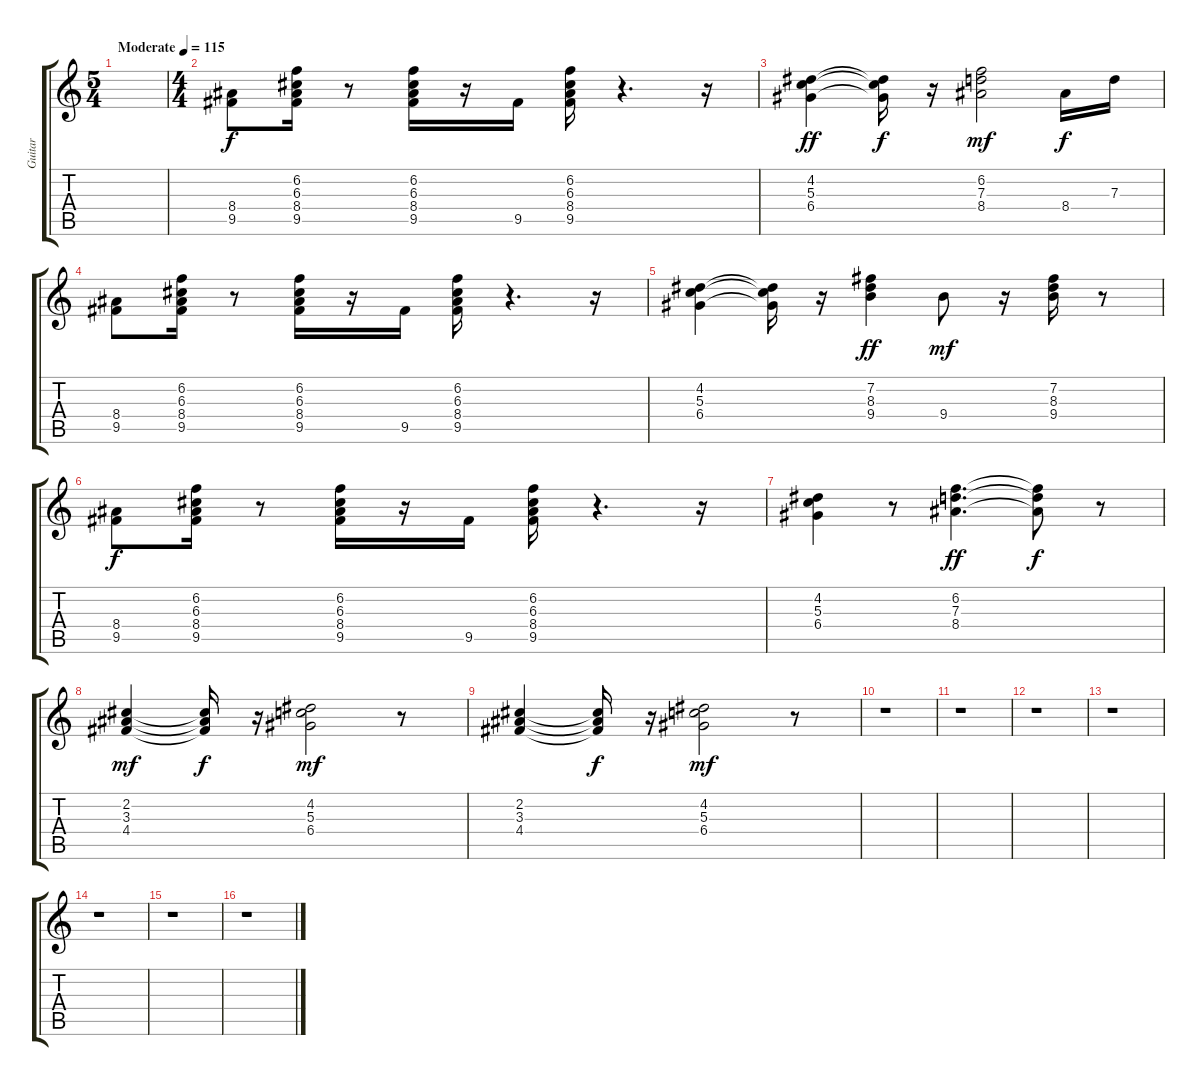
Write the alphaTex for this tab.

\track ("Guitar" "Guitar") {instrument electricguitarjazz}
\staff {score tabs}
\tuning (E4 B3 G3 D3 A2 E2) {hide}
\ts (5 4)
\tempo (115 "Moderate")
\clef g2
\ks c
|
\ts (4 4)
(8.4 9.5).8 (6.2 6.3 8.4 9.5).16 r.8 (6.2 6.3 8.4 9.5).16 r.16 9.5.16 (6.2 6.3 8.4 9.5).16 r.4{d} r.16 |
(4.2 5.3 6.4).4{dy ff} (4.2{t} 5.3{t} 6.4{t}).16{dy f} r.16 (6.2 7.3 8.4).2{dy mf} 8.4.16{dy f} 7.3.16 |
(8.4 9.5).8 (6.2 6.3 8.4 9.5).16 r.8 (6.2 6.3 8.4 9.5).16 r.16 9.5.16 (6.2 6.3 8.4 9.5).16 r.4{d} r.16 |
(4.2 5.3 6.4).4 (4.2{t} 5.3{t} 6.4{t}).16 r.16 (7.2 8.3 9.4).4{dy ff} 9.4.8{dy mf} r.16 (7.2 8.3 9.4).16 r.8 |
(8.4 9.5).8{dy f} (6.2 6.3 8.4 9.5).16 r.8 (6.2 6.3 8.4 9.5).16 r.16 9.5.16 (6.2 6.3 8.4 9.5).16 r.4{d} r.16 |
(4.2 5.3 6.4).4 r.8 (6.2 7.3 8.4).4{d dy ff} (6.2{t} 7.3{t} 8.4{t}).8{dy f} r.8 |
(2.2 3.3 4.4).4{dy mf} (2.2{t} 3.3{t} 4.4{t}).16{dy f} r.16 (4.2 5.3 6.4).2{dy mf} r.8 |
(2.2 3.3 4.4).4 (2.2{t} 3.3{t} 4.4{t}).16{dy f} r.16 (4.2 5.3 6.4).2{dy mf} r.8 |
r.1 |
r.1 |
r.1 |
r.1 |
r.1 |
r.1 |
r.1
